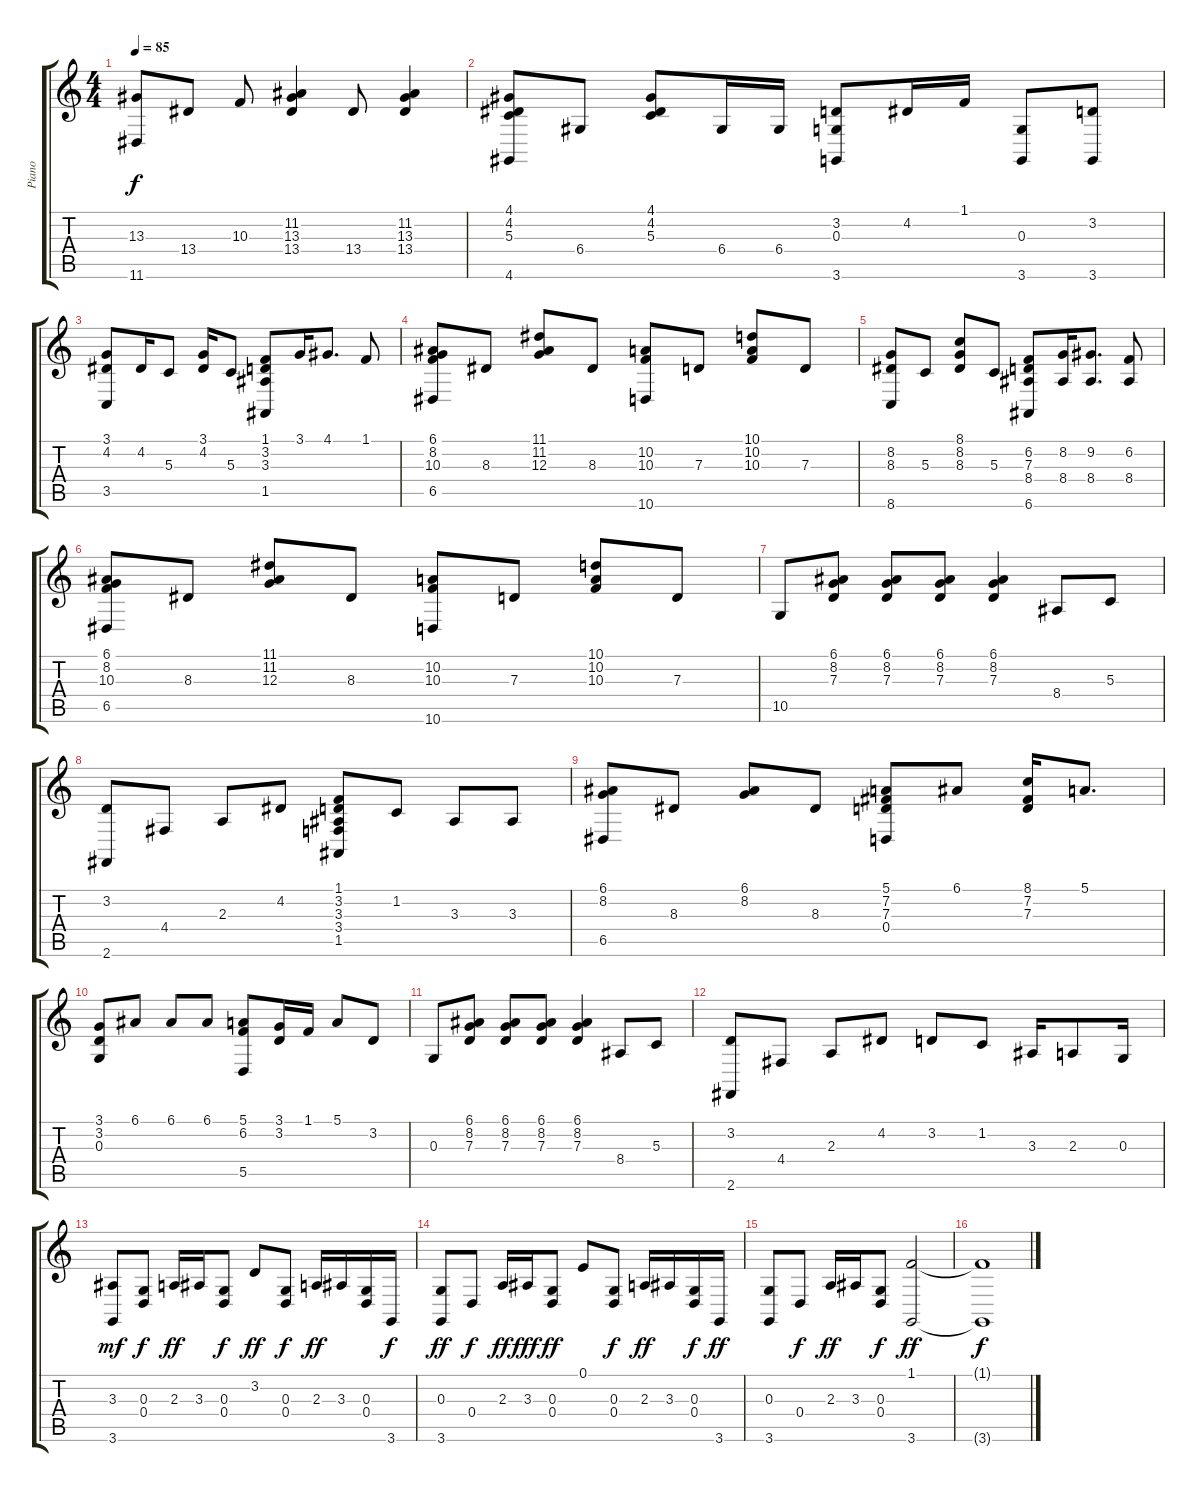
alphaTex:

\track ("Piano" "Piano") {instrument acousticgrandpiano}
\staff {score tabs}
\tuning (E4 B3 G3 D3 A2 E2) {hide}
\ts (4 4)
\tempo 85
\clef g2
\ks c
(13.3 11.6).8{dy f} 13.4.8 10.3.8 (11.2 13.3 13.4).4 13.4.8 (11.2 13.3 13.4).4 |
(4.1 4.2 5.3 4.6).8 6.4.8 (4.1 4.2 5.3).8 6.4.16 6.4.16 (3.2 0.3 3.6).8 4.2.16 1.1.16 (0.3 3.6).8 (3.2 3.6).8 |
(3.1 4.2 3.5).8 4.2.16 5.3.8 (3.1 4.2).16 5.3.8 (1.1 3.2 3.3 1.5).8 3.1.16 4.1.8{d} 1.1.8 |
(6.1 8.2 10.3 6.5).8 8.3.8 (11.1 11.2 12.3).8 8.3.8 (10.2 10.3 10.6).8 7.3.8 (10.1 10.2 10.3).8 7.3.8 |
(8.2 8.3 8.6).8 5.3.8 (8.1 8.2 8.3).8 5.3.8 (6.2 7.3 8.4 6.6).8 (8.2 8.4).16 (9.2 8.4).8{d} (6.2 8.4).8 |
(6.1 8.2 10.3 6.5).8 8.3.8 (11.1 11.2 12.3).8 8.3.8 (10.2 10.3 10.6).8 7.3.8 (10.1 10.2 10.3).8 7.3.8 |
10.5.8 (6.1 8.2 7.3).8 (6.1 8.2 7.3).8 (6.1 8.2 7.3).8 (6.1 8.2 7.3).4 8.4.8 5.3.8 |
(3.2 2.6).8 4.4.8 2.3.8 4.2.8 (1.1 3.2 3.3 3.4 1.5).8 1.2.8 3.3.8 3.3.8 |
(6.1 8.2 6.5).8 8.3.8 (6.1 8.2).8 8.3.8 (5.1 7.2 7.3 0.4).8 6.1.8 (8.1 7.2 7.3).16 5.1.8{d} |
(3.1 3.2 0.3).8 6.1.8 6.1.8 6.1.8 (5.1 6.2 5.5).8 (3.1 3.2).16 1.1.16 5.1.8 3.2.8 |
0.3.8 (6.1 8.2 7.3).8 (6.1 8.2 7.3).8 (6.1 8.2 7.3).8 (6.1 8.2 7.3).4 8.4.8 5.3.8 |
(3.2 2.6).8 4.4.8 2.3.8 4.2.8 3.2.8 1.2.8 3.3.16 2.3.8 0.3.16 |
(3.3 3.6).8{dy mf} (0.3 0.4).8{dy f} 2.3.16{dy ff} 3.3.16 (0.3 0.4).8{dy f} 3.2.8{dy ff} (0.3 0.4).8{dy f} 2.3.16{dy ff} 3.3.16 (0.3 0.4).16 3.6.16{dy f} |
(0.3 3.6).8{dy ff} 0.4.8{dy f} 2.3.16{dy ff} 3.3.16{dy fff} (0.3 0.4).8{dy ff} 0.1.8 (0.3 0.4).8{dy f} 2.3.16{dy ff} 3.3.16 (0.3 0.4).16{dy f} 3.6.16{dy ff} |
(0.3 3.6).8 0.4.8{dy f} 2.3.16{dy ff} 3.3.16 (0.3 0.4).8{dy f} (1.1 3.6).2{dy ff} |
(1.1{t} 3.6{t}).1{dy f}
